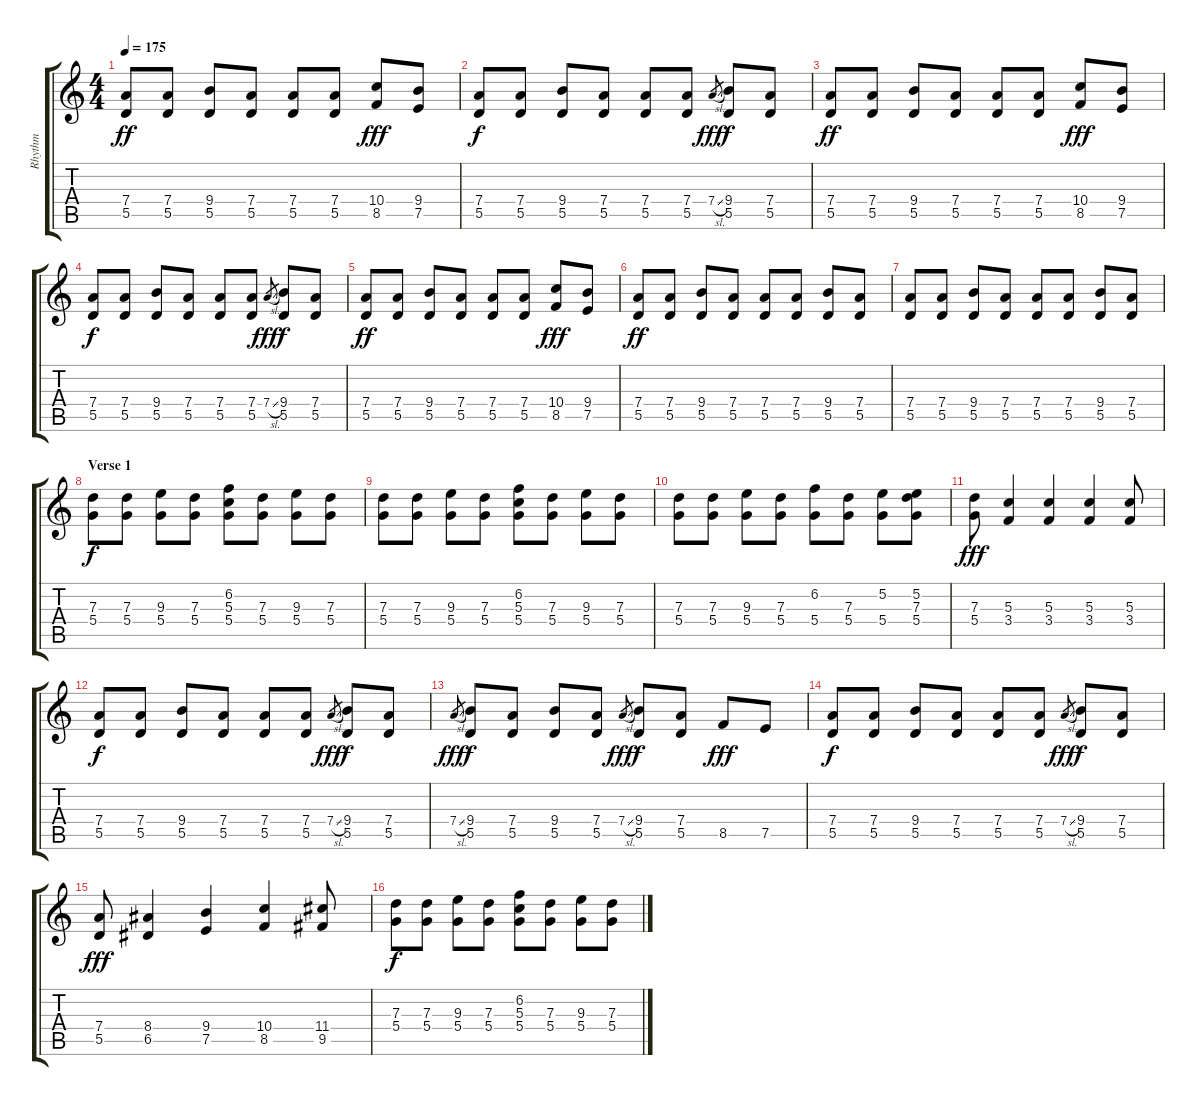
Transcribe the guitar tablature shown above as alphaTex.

\track ("Rhythm" "Rhythm") {instrument overdrivenguitar}
\staff {score tabs}
\tuning (E4 B3 G3 D3 A2 E2) {hide}
\ts (4 4)
\tempo 175
\clef g2
\ks c
(7.4 5.5).8{dy ff} (7.4 5.5).8 (9.4 5.5).8 (7.4 5.5).8 (7.4 5.5).8 (7.4 5.5).8 (10.4 8.5).8{dy fff} (9.4 7.5).8 |
(7.4 5.5).8{dy f} (7.4 5.5).8 (9.4 5.5).8 (7.4 5.5).8 (7.4 5.5).8 (7.4 5.5).8 7.4{sl}.8{gr dy fff} (9.4 5.5).8{dy f} (7.4 5.5).8 |
(7.4 5.5).8{dy ff} (7.4 5.5).8 (9.4 5.5).8 (7.4 5.5).8 (7.4 5.5).8 (7.4 5.5).8 (10.4 8.5).8{dy fff} (9.4 7.5).8 |
(7.4 5.5).8{dy f} (7.4 5.5).8 (9.4 5.5).8 (7.4 5.5).8 (7.4 5.5).8 (7.4 5.5).8 7.4{sl}.8{gr dy fff} (9.4 5.5).8{dy f} (7.4 5.5).8 |
(7.4 5.5).8{dy ff} (7.4 5.5).8 (9.4 5.5).8 (7.4 5.5).8 (7.4 5.5).8 (7.4 5.5).8 (10.4 8.5).8{dy fff} (9.4 7.5).8 |
(7.4 5.5).8{dy ff} (7.4 5.5).8 (9.4 5.5).8 (7.4 5.5).8 (7.4 5.5).8 (7.4 5.5).8 (9.4 5.5).8 (7.4 5.5).8 |
(7.4 5.5).8 (7.4 5.5).8 (9.4 5.5).8 (7.4 5.5).8 (7.4 5.5).8 (7.4 5.5).8 (9.4 5.5).8 (7.4 5.5).8 |
\section ("" "Verse 1")
(7.3 5.4).8{dy f} (7.3 5.4).8 (9.3 5.4).8 (7.3 5.4).8 (6.2 5.3 5.4).8 (7.3 5.4).8 (9.3 5.4).8 (7.3 5.4).8 |
(7.3 5.4).8 (7.3 5.4).8 (9.3 5.4).8 (7.3 5.4).8 (6.2 5.3 5.4).8 (7.3 5.4).8 (9.3 5.4).8 (7.3 5.4).8 |
(7.3 5.4).8 (7.3 5.4).8 (9.3 5.4).8 (7.3 5.4).8 (6.2 5.4).8 (7.3 5.4).8 (5.2 5.4).8 (5.2 7.3 5.4).8 |
(7.3 5.4).8{dy fff} (5.3 3.4).4 (5.3 3.4).4 (5.3 3.4).4 (5.3 3.4).8 |
(7.4 5.5).8{dy f} (7.4 5.5).8 (9.4 5.5).8 (7.4 5.5).8 (7.4 5.5).8 (7.4 5.5).8 7.4{sl}.8{gr dy fff} (9.4 5.5).8{dy f} (7.4 5.5).8 |
7.4{sl}.8{gr dy fff} (9.4 5.5).8{dy f} (7.4 5.5).8 (9.4 5.5).8 (7.4 5.5).8 7.4{sl}.8{gr dy fff} (9.4 5.5).8{dy f} (7.4 5.5).8 8.5.8{dy fff} 7.5.8 |
(7.4 5.5).8{dy f} (7.4 5.5).8 (9.4 5.5).8 (7.4 5.5).8 (7.4 5.5).8 (7.4 5.5).8 7.4{sl}.8{gr dy fff} (9.4 5.5).8{dy f} (7.4 5.5).8 |
(7.4 5.5).8{dy fff} (8.4 6.5).4 (9.4 7.5).4 (10.4 8.5).4 (11.4 9.5).8 |
(7.3 5.4).8{dy f} (7.3 5.4).8 (9.3 5.4).8 (7.3 5.4).8 (6.2 5.3 5.4).8 (7.3 5.4).8 (9.3 5.4).8 (7.3 5.4).8
